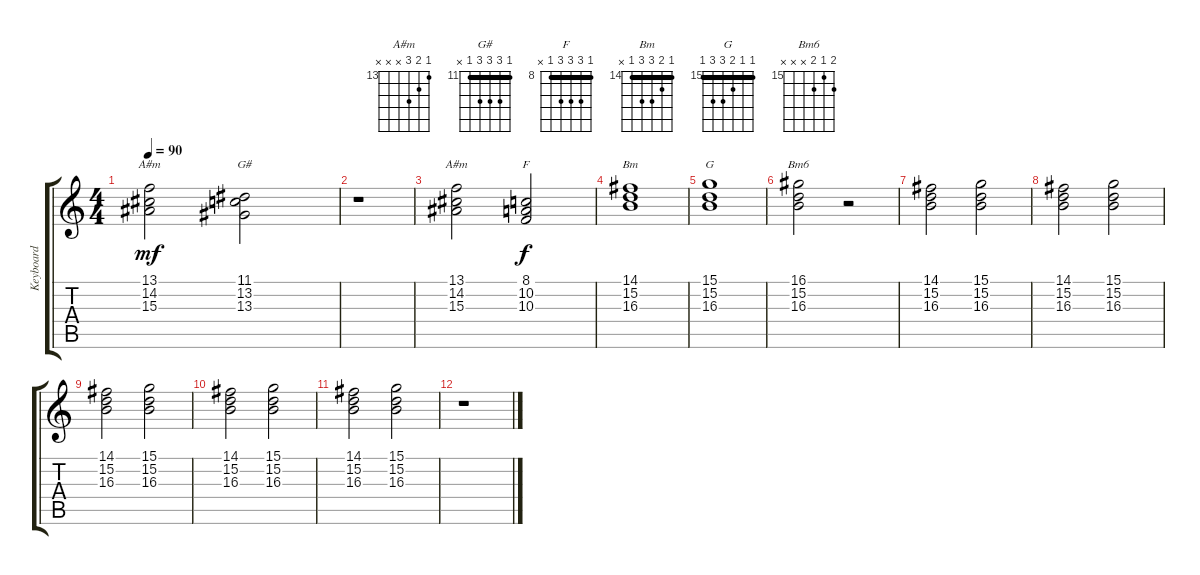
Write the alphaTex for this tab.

\track ("Keyboard" "Keyboard") {instrument rockorgan}
\staff {score tabs}
\tuning (E4 B3 G3 D3 A2 E2) {hide}
\chord ("A#m" 13 14 15 15 13 x) {firstfret 13 barre 13}
\chord ("G#" 11 13 13 13 11 x) {firstfret 11 barre 11}
\chord ("A#m" 13 14 15 x x x) {firstfret 13}
\chord ("F" 8 10 10 10 8 x) {firstfret 8 barre 8}
\chord ("Bm" 14 15 16 16 14 x) {firstfret 14 barre 14}
\chord ("G" 15 15 16 17 17 15) {firstfret 15 barre 15}
\chord ("Bm6" 16 15 16 x x x) {firstfret 15}
\ts (4 4)
\tempo 90
\clef g2
\ks c
(13.1 14.2 15.3).2{ch "A#m" dy mf} (11.1 13.2 13.3).2{ch "G#"} |
r.1 |
(13.1 14.2 15.3).2{ch "A#m"} (8.1 10.2 10.3).2{ch "F" dy f} |
(14.1 15.2 16.3).1{ch "Bm"} |
(15.1 15.2 16.3).1{ch "G"} |
(16.1 15.2 16.3).2{ch "Bm6"} r.2 |
(14.1 15.2 16.3).2 (15.1 15.2 16.3).2 |
(14.1 15.2 16.3).2 (15.1 15.2 16.3).2 |
(14.1 15.2 16.3).2 (15.1 15.2 16.3).2 |
(14.1 15.2 16.3).2 (15.1 15.2 16.3).2 |
(14.1 15.2 16.3).2 (15.1 15.2 16.3).2 |
r.1
